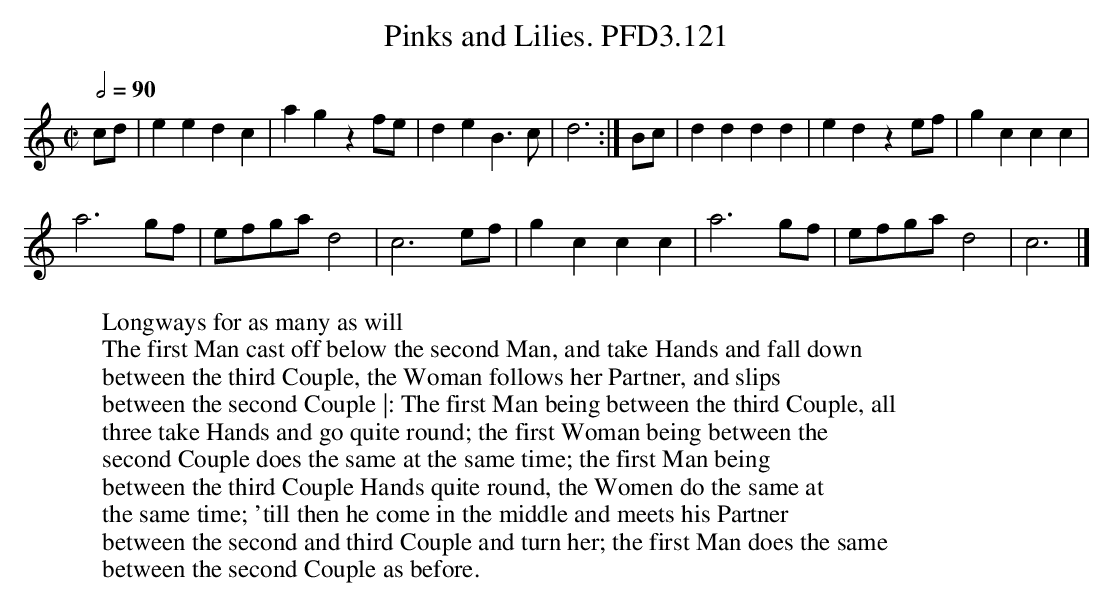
X:1
T:Pinks and Lilies. PFD3.121
M:C|
L:1/4
W:Longways for as many as will
W:The first Man cast off below the second Man, and take Hands and fall down
W:between the third Couple, the Woman follows her Partner, and slips
W:between the second Couple |: The first Man being between the third Couple, all
W:three take Hands and go quite round; the first Woman being between the
W:second Couple does the same at the same time; the first Man being
W:between the third Couple Hands quite round, the Women do the same at
W:the same time; 'till then he come in the middle and meets his Partner
W:between the second and third Couple and turn her; the first Man does the same
W:between the second Couple as before.
Q:2/4=90
K:C
c/d/ | ee dc | ag zf/e/ | de B>c | d3 :| B/c/ |dd dd | ed ze/f/ | gc cc |
a3 g/f/ |e/f/g/a/ d2 | c3 e/f/ | gc cc | a3 g/f/ |e/f/g/a/ d2 | c3 |]
